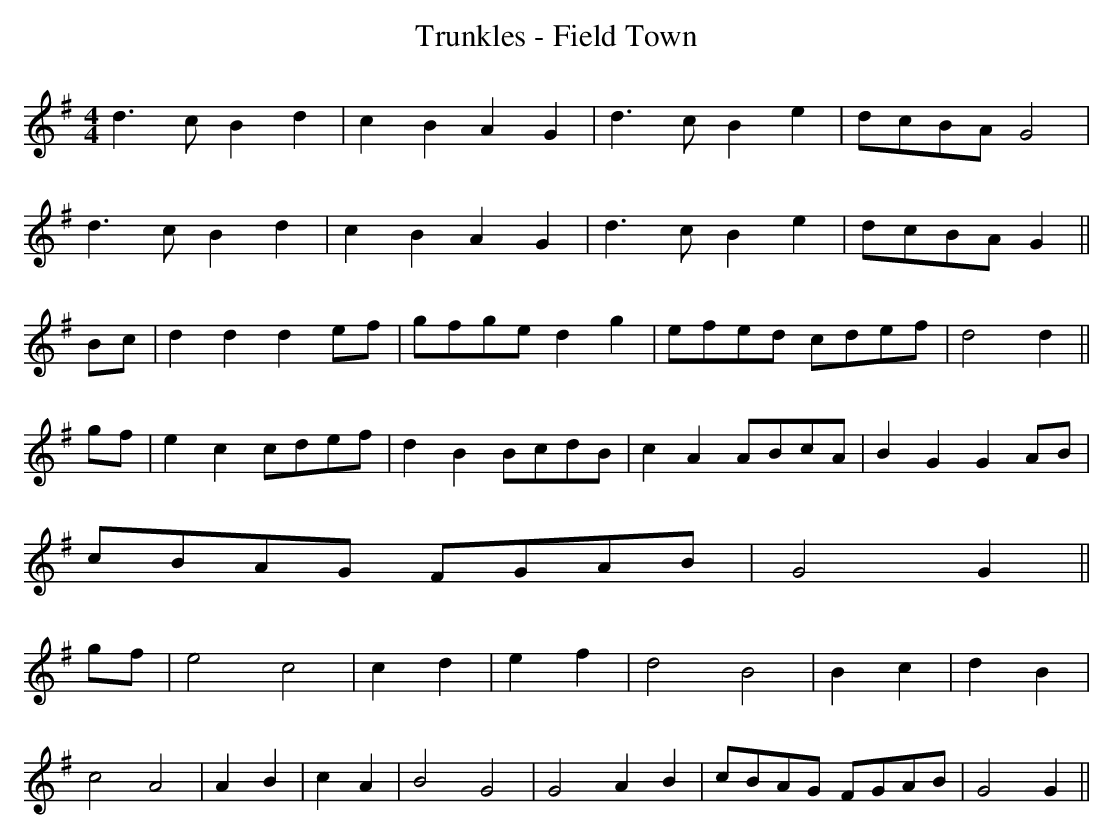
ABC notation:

X:1
T:Trunkles - Field Town
M:4/4
L:1/8
K:G
d3 c B2 d2|c2 B2 A2 G2|d3 c B2 e2|dcBA G4|
d3 c B2 d2|c2 B2 A2 G2|d3 c B2 e2|dcBA G2||
Bc|d2 d2 d2 ef|gfge d2 g2|efed cdef|d4 d2||
gf|e2 c2 cdef|d2 B2 BcdB|c2 A2 ABcA|B2 G2 G2 AB|
cBAG FGAB|G4 G2||
gf|e4 c4|c2 d2|e2 f2|d4 B4|B2 c2|d2 B2|
c4 A4|A2 B2|c2 A2|B4 G4|G4 A2 B2|cBAG FGAB|G4 G2||
